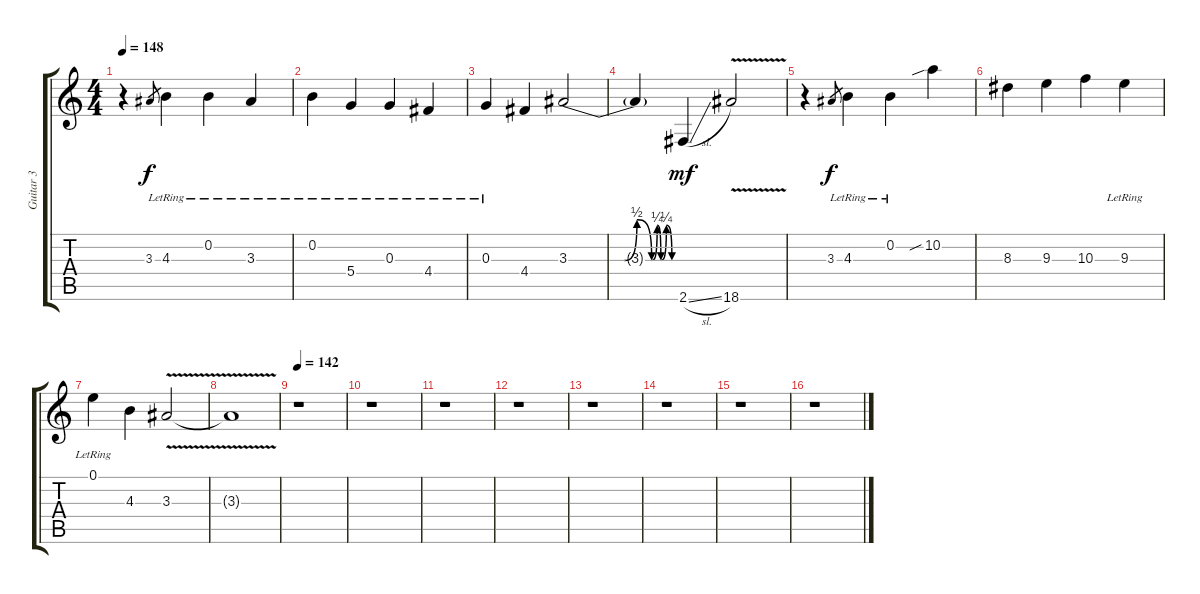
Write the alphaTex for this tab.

\track ("Guitar 3" "Guitar 3") {instrument distortionguitar}
\staff {score tabs}
\tuning (E4 B3 G3 D3 A2 E2) {hide}
\ts (4 4)
\tempo 148
\clef g2
\ks c
r.4{dy f} 3.3.8{gr} 4.3{lr}.4 0.2{lr}.4 3.3{lr}.4 |
0.2{lr}.4 5.4{lr}.4 0.3{lr}.4 4.4{lr}.4 |
0.3{lr}.4 4.4.4 3.3{be (custom 0 0 15 0 30 0 37 2 45 0 48 1 50 0 53 1 56 0 60 0)}.2 |
3.3{t}.4 2.6{sl}.4{dy mf} 18.6{v}.2 |
r.4 3.3.8{gr dy f} 4.3{lr}.4 0.2{lr}.4 10.2{sib}.4 |
8.3.4 9.3.4 10.3.4 9.3{lr}.4 |
0.1{lr}.4 4.3.4 3.3{v}.2 |
3.3{t}.1 |
\tempo 142
r.1 |
r.1 |
r.1 |
r.1 |
r.1 |
r.1 |
r.1 |
r.1
